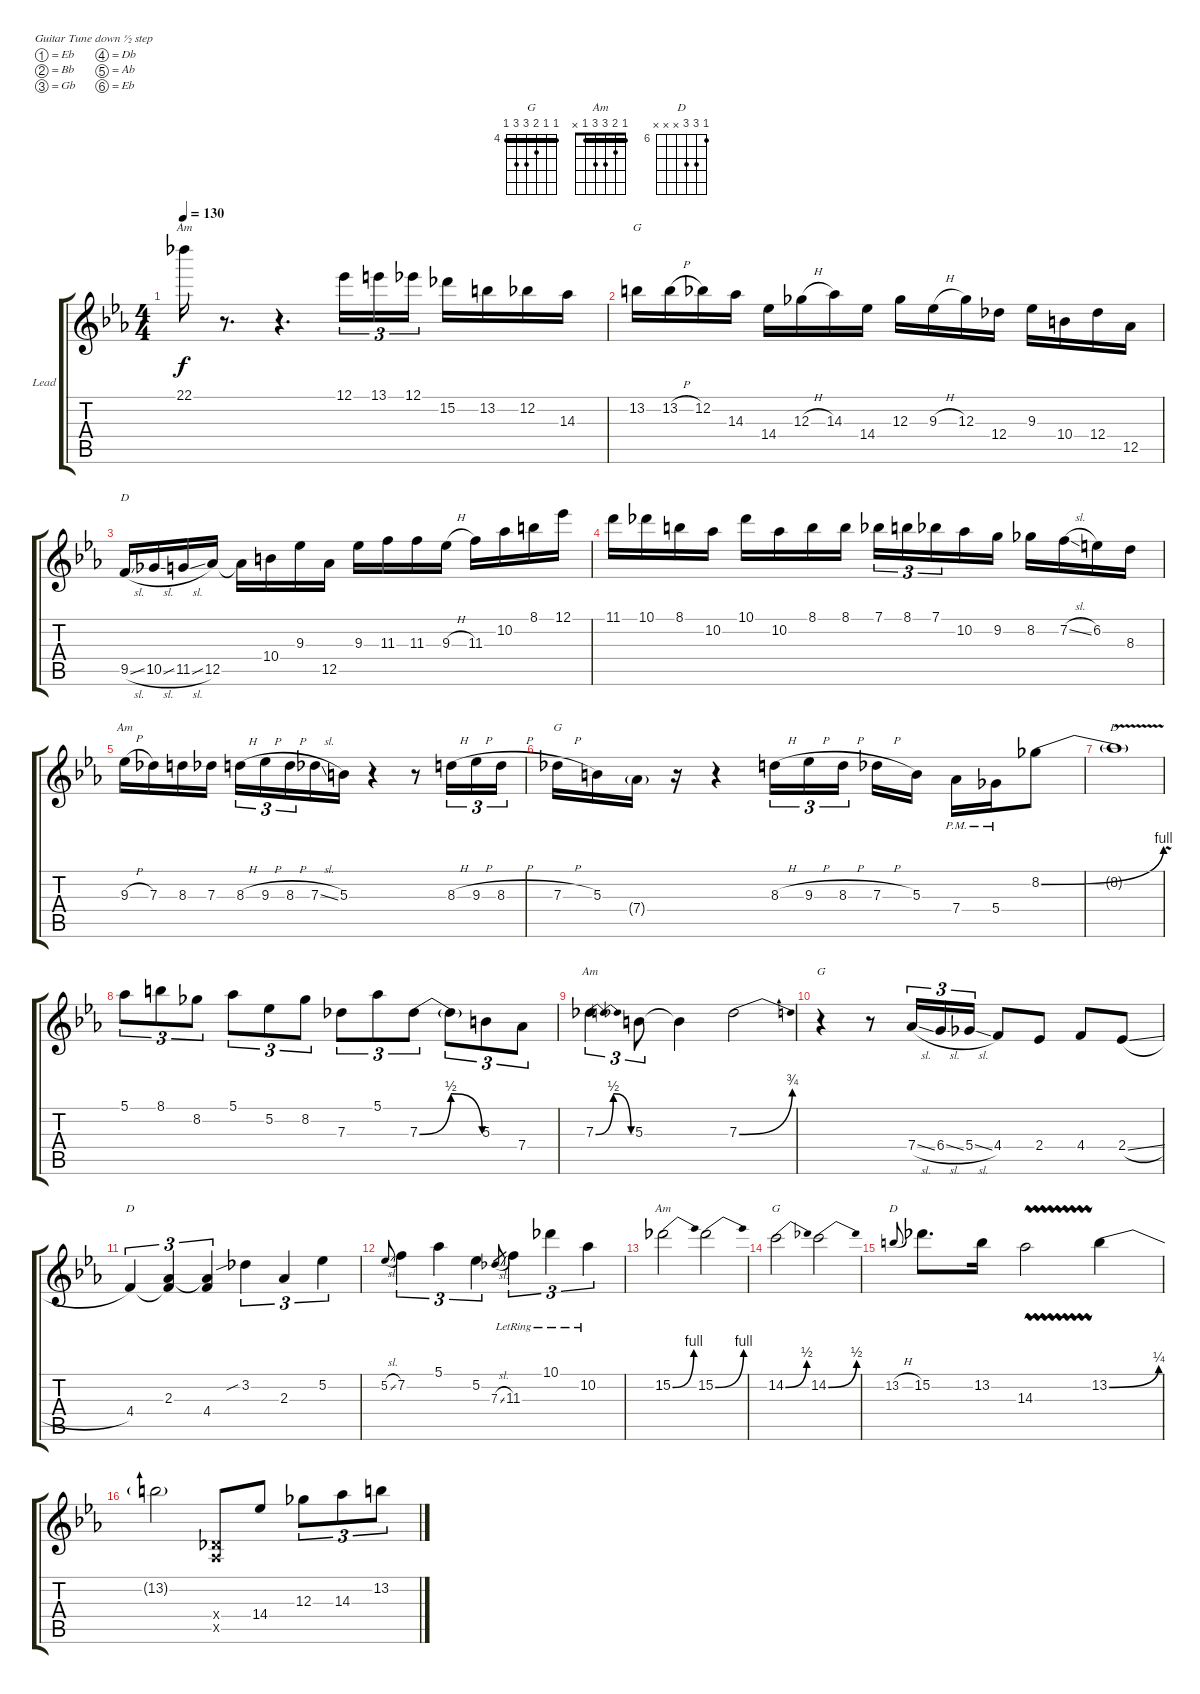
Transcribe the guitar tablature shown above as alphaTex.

\defaultSystemsLayout 4
\bracketExtendMode groupsimilarinstruments
\firstSystemTrackNameOrientation horizontal
\otherSystemsTrackNameOrientation horizontal
\track ("Lead" "Lead") {multiBarRest instrument overdrivenguitar}
\staff {score tabs}
\tuning (Eb4 Bb3 Gb3 Db3 Ab2 Eb2)
\chord ("G" 4 4 5 6 6 4) {firstfret 4 barre (4 4)}
\chord ("Am" 1 2 3 3 1 x) {barre 1}
\chord ("D" 6 8 8 x x x) {firstfret 6}
\ts (4 4)
\tempo 130
\clef g2
\ks cminor
22.1.16{ch "Am" dy f} r.8{d} r.4{d} 12.1.16{tu (3 2)} 13.1.16{tu (3 2)} 12.1.16{tu (3 2)} 15.2.16 13.2.16 12.2.16 14.3.16 |
13.2.16{ch "G"} 13.2{h}.16 12.2.16 14.3.16 14.4.16 12.3{h}.16 14.3.16 14.4.16 12.3.16 9.3{h}.16 12.3.16 12.4.16 9.3.16 10.4.16 12.4.16 12.5.16 |
9.5{sl}.16{ch "D"} 10.5{sl}.16 11.5{sl}.16 12.5.16 12.5{t}.16 10.4.16 9.3.16 12.5.16 9.3.16 11.3.16 11.3.16 9.3{h}.16 11.3.16 10.2.16 8.1.16 12.1.16 |
11.1.16 10.1.16 8.1.16 10.2.16 10.1.16 10.2.16 8.1.16 8.1.16 7.1.16{tu (3 2)} 8.1.16{tu (3 2)} 7.1.16{tu (3 2) beam merge} 10.2.16 9.2.16 8.2.16 7.2{sl}.16 6.2.16 8.3.16 |
9.3{h}.16{ch "Am"} 7.3.16 8.3.16 7.3.16 8.3{h}.16{tu (3 2)} 9.3{h}.16{tu (3 2)} 8.3{h}.16{tu (3 2) beam merge} 7.3{sl}.16 5.3.16 r.4 r.8 8.3{h}.16{tu (3 2)} 9.3{h}.16{tu (3 2)} 8.3{h}.16{tu (3 2)} |
7.3{h}.16{ch "G"} 5.3.16 7.4{g}.16 r.16 r.4 8.3{h}.16{tu (3 2)} 9.3{h}.16{tu (3 2)} 8.3{h}.16{tu (3 2)} 7.3{h}.16 5.3.16 7.4{pm}.16 5.4{pm}.16 8.2{be (bend 0 0 15 4)}.8 |
8.2{v t}.1{ch "D"} |
5.1.8{tu (3 2)} 8.1.8{tu (3 2)} 8.2.8{tu (3 2)} 5.1.8{tu (3 2)} 5.2.8{tu (3 2)} 8.2.8{tu (3 2)} 7.3.8{tu (3 2)} 5.1.8{tu (3 2)} 7.3{be (bendrelease 0 0 10.799999999999999 2 20.4 2 30 0)}.8{tu (3 2)} 7.3{t}.8{tu (3 2)} 5.3.8{tu (3 2)} 7.4.8{tu (3 2)} |
7.3{be (bendrelease 0 0 10.2 2 20.4 2 30 0)}.4{tu (3 2) ch "Am"} 5.3.8{tu (3 2)} 5.3{t}.4 7.3{be (bend 0 0 48 3)}.2 |
r.4{ch "G"} r.8 7.4{sl}.16{tu (3 2)} 6.4{sl}.16{tu (3 2)} 5.4{sl}.16{tu (3 2)} 4.4.8 2.4.8 4.4.8 2.4{sl}.8 |
4.4.4{tu (3 2) ch "D"} (2.3 4.4{t}).4{tu (3 2)} (4.4 2.3{t}).4{tu (3 2)} 3.2{sib}.4{tu (3 2)} 2.3.4{tu (3 2)} 5.2.4{tu (3 2)} |
5.2{sl}.8{gr onbeat} 7.2.4{tu (3 2)} 5.1.4{tu (3 2)} 5.2.4{tu (3 2)} 7.3{sl}.8{gr} 11.3{lr}.4{tu (3 2)} 10.1{lr}.4{tu (3 2)} 10.2{lr}.4{tu (3 2)} |
15.2{be (bend 0 0 15 4)}.2{ch "Am"} 15.2{be (bend 0 0 15 4)}.2 |
14.2{be (bend 0 0 21 2)}.2{ch "G"} 14.2{be (bend 0 0 24 2)}.2 |
13.2{h}.8{ch "D" gr onbeat} 15.2.8{d} 13.2.16 14.3{vw}.2 13.2{be (bend 0 0 59.4 1)}.4 |
13.2{t}.2 (0.4{x} 0.5{x}).8 14.4.8 12.3.8{tu (3 2)} 14.3.8{tu (3 2)} 13.2.8{tu (3 2)}
